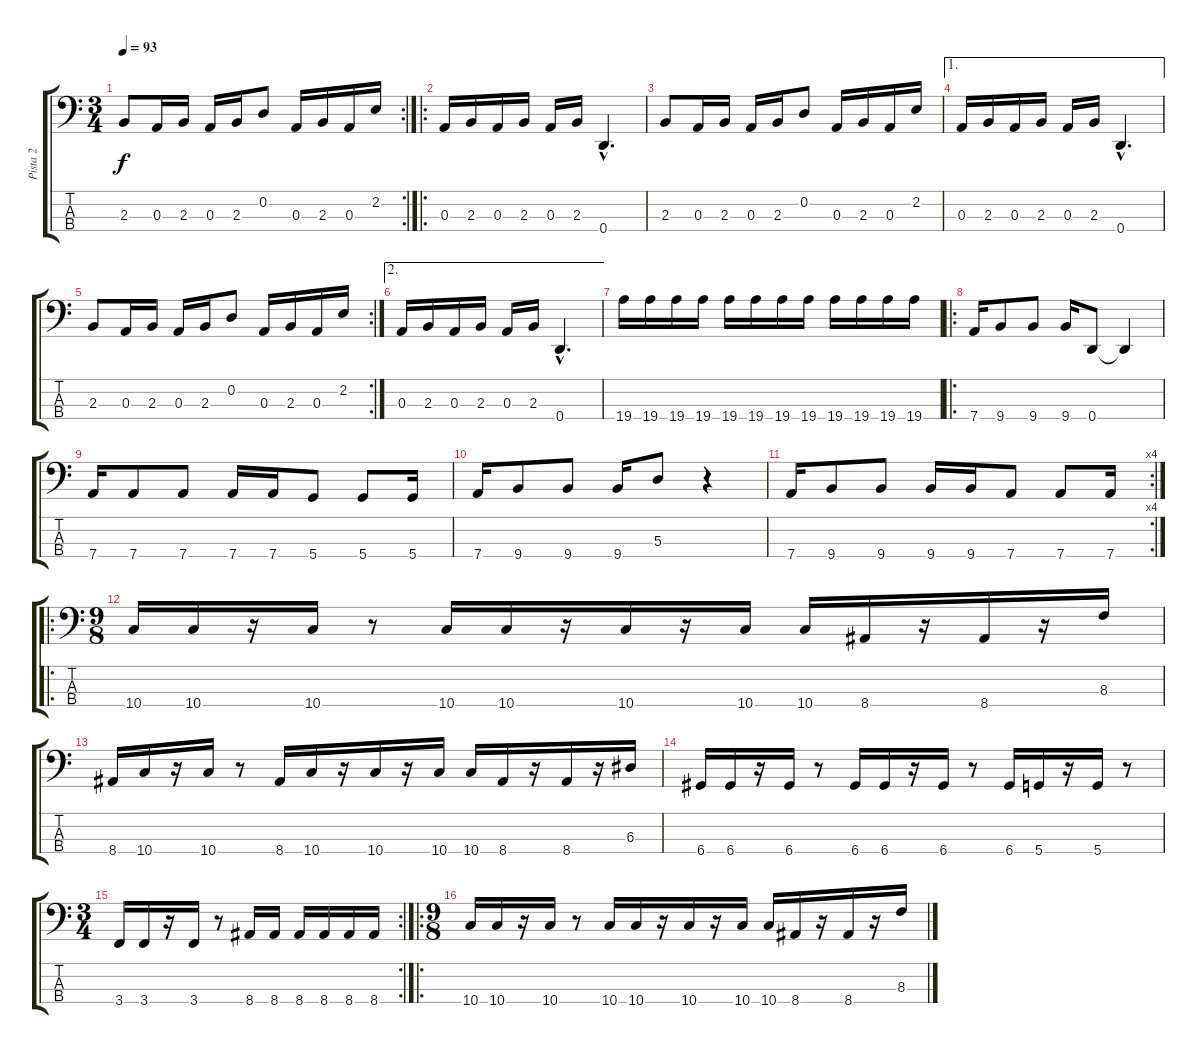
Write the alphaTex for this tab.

\track ("Pista 2" "Pista 2") {instrument acousticbass}
\staff {score tabs}
\tuning (G2 D2 A1 D1) {hide}
\rc 2
\ts (3 4)
\tempo 93
\clef f4
\ks c
2.3.8{dy f} 0.3.16 2.3.16 0.3.16 2.3.16 0.2.8 0.3.16 2.3.16 0.3.16 2.2.16 |
\ro
0.3.16 2.3.16 0.3.16 2.3.16 0.3.16 2.3.16 0.4{hac}.4{d} |
2.3.8 0.3.16 2.3.16 0.3.16 2.3.16 0.2.8 0.3.16 2.3.16 0.3.16 2.2.16 |
\ae 1
0.3.16 2.3.16 0.3.16 2.3.16 0.3.16 2.3.16 0.4{hac}.4{d} |
\rc 2
2.3.8 0.3.16 2.3.16 0.3.16 2.3.16 0.2.8 0.3.16 2.3.16 0.3.16 2.2.16 |
\ae 2
0.3.16 2.3.16 0.3.16 2.3.16 0.3.16 2.3.16 0.4{hac}.4{d} |
19.4.16 19.4.16 19.4.16 19.4.16 19.4.16 19.4.16 19.4.16 19.4.16 19.4.16 19.4.16 19.4.16 19.4.16 |
\ro
7.4.16 9.4.8 9.4.8 9.4.16 0.4.8 0.4{t}.4 |
7.4.16 7.4.8 7.4.8 7.4.16 7.4.16 5.4.8 5.4.8 5.4.16 |
7.4.16 9.4.8 9.4.8 9.4.16 5.3.8 r.4 |
\rc 4
7.4.16 9.4.8 9.4.8 9.4.16 9.4.16 7.4.8 7.4.8 7.4.16 |
\ro
\ts (9 8)
10.4.16 10.4.16 r.16 10.4.16 r.8 10.4.16 10.4.16 r.16 10.4.16 r.16 10.4.16 10.4.16 8.4.16 r.16 8.4.16 r.16 8.3.16 |
8.4.16 10.4.16 r.16 10.4.16 r.8 8.4.16 10.4.16 r.16 10.4.16 r.16 10.4.16 10.4.16 8.4.16 r.16 8.4.16 r.16 6.3.16 |
6.4.16 6.4.16 r.16 6.4.16 r.8 6.4.16 6.4.16 r.16 6.4.16 r.8 6.4.16 5.4.16 r.16 5.4.16 r.8 |
\rc 2
\ts (3 4)
3.4.16 3.4.16 r.16 3.4.16 r.8 8.4.16 8.4.16 8.4.16 8.4.16 8.4.16 8.4.16 |
\ro
\ts (9 8)
10.4.16 10.4.16 r.16 10.4.16 r.8 10.4.16 10.4.16 r.16 10.4.16 r.16 10.4.16 10.4.16 8.4.16 r.16 8.4.16 r.16 8.3.16
